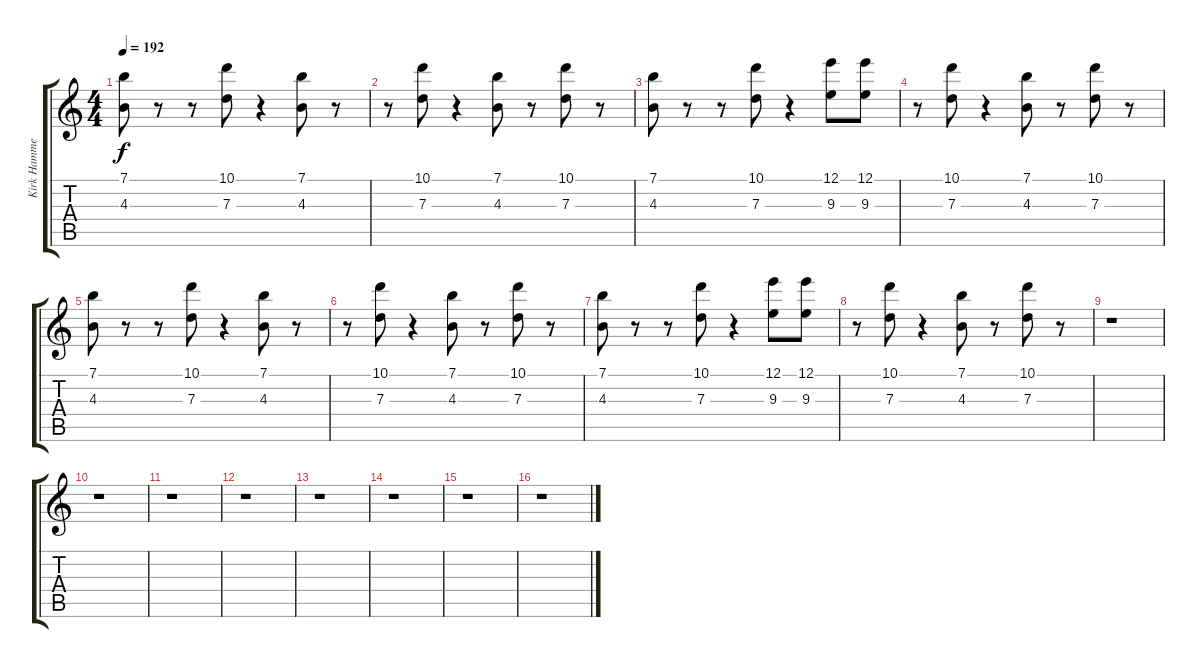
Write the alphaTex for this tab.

\track ("Kirk Hammett (Guitar)" "Kirk Hamme") {instrument distortionguitar}
\staff {score tabs}
\tuning (E4 B3 G3 D3 A2 E2) {hide}
\ts (4 4)
\tempo 192
\clef g2
\ks c
(7.1 4.3).8{dy f} r.8 r.8 (10.1 7.3).8 r.4 (7.1 4.3).8 r.8 |
r.8 (10.1 7.3).8 r.4 (7.1 4.3).8 r.8 (10.1 7.3).8 r.8 |
(7.1 4.3).8 r.8 r.8 (10.1 7.3).8 r.4 (12.1 9.3).8 (12.1 9.3).8 |
r.8 (10.1 7.3).8 r.4 (7.1 4.3).8 r.8 (10.1 7.3).8 r.8 |
(7.1 4.3).8 r.8 r.8 (10.1 7.3).8 r.4 (7.1 4.3).8 r.8 |
r.8 (10.1 7.3).8 r.4 (7.1 4.3).8 r.8 (10.1 7.3).8 r.8 |
(7.1 4.3).8 r.8 r.8 (10.1 7.3).8 r.4 (12.1 9.3).8 (12.1 9.3).8 |
r.8 (10.1 7.3).8 r.4 (7.1 4.3).8 r.8 (10.1 7.3).8 r.8 |
r.1 |
r.1 |
r.1 |
r.1 |
r.1 |
r.1 |
r.1 |
r.1
